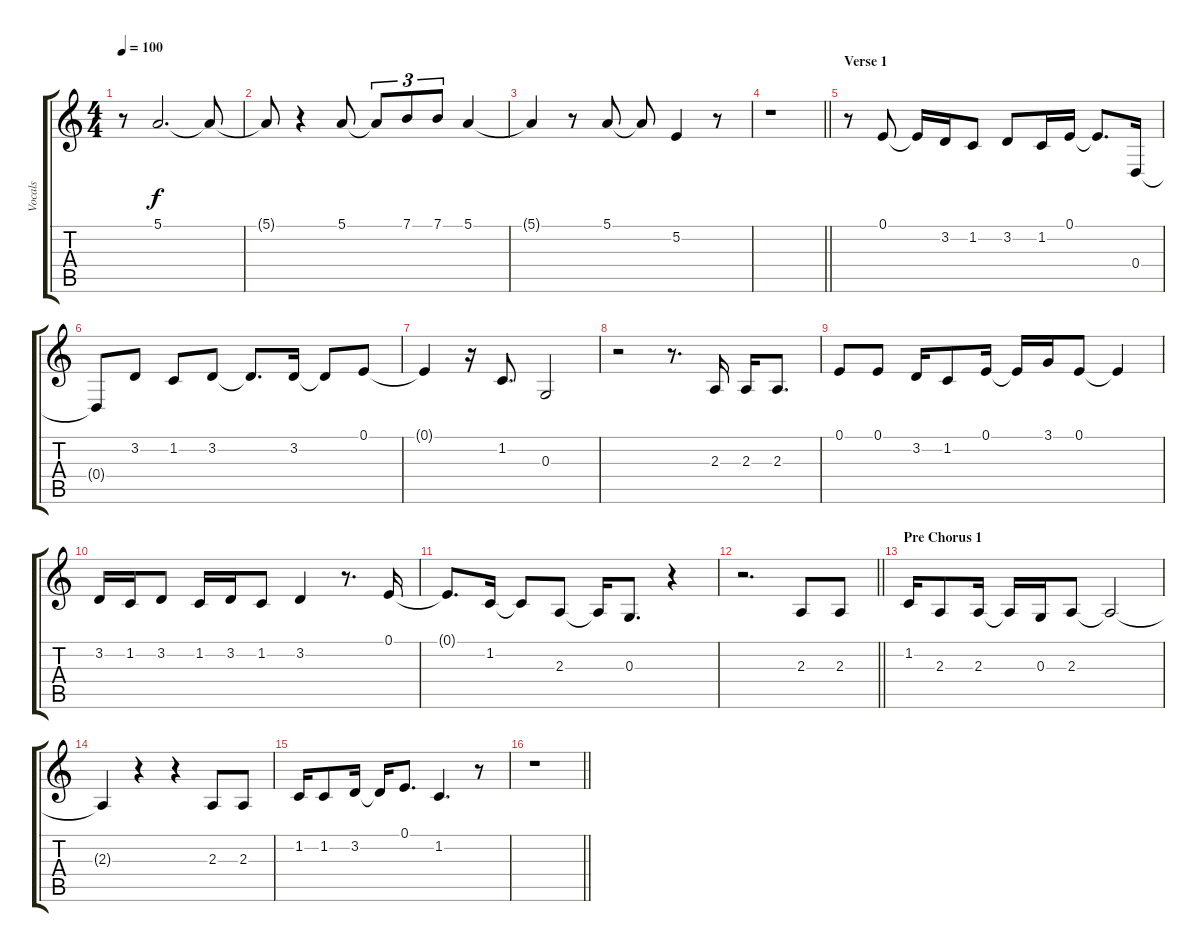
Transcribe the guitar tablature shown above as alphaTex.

\track ("Vocals" "Vocals") {instrument choiraahs}
\staff {score tabs}
\tuning (E4 B3 G3 D3 A2 E2) {hide}
\ts (4 4)
\tempo 100
\clef g2
\ks c
r.8{dy f} 5.1.2{d} 5.1{t}.8 |
5.1{t}.8 r.4 5.1.8 5.1{t}.8{tu (3 2)} 7.1.8{tu (3 2)} 7.1.8{tu (3 2)} 5.1.4 |
5.1{t}.4 r.8 5.1.8 5.1{t}.8 5.2.4 r.8 |
\barLineRight lightlight
r.1 |
\section ("" "Verse 1")
r.8 0.1.8 0.1{t}.16 3.2.16 1.2.8 3.2.8 1.2.16 0.1.16 0.1{t}.8{d} 0.4.16 |
0.4{t}.8 3.2.8 1.2.8 3.2.8 3.2{t}.8{d} 3.2.16 3.2{t}.8 0.1.8 |
0.1{t}.4 r.16 1.2.8{d} 0.3.2 |
r.2 r.8{d} 2.3.16 2.3.16 2.3.8{d} |
0.1.8 0.1.8 3.2.16 1.2.8 0.1.16 0.1{t}.16 3.1.16 0.1.8 0.1{t}.4 |
3.2.16 1.2.16 3.2.8 1.2.16 3.2.16 1.2.8 3.2.4 r.8{d} 0.1.16 |
0.1{t}.8{d} 1.2.16 1.2{t}.8 2.3.8 2.3{t}.16 0.3.8{d} r.4 |
\barLineRight lightlight
r.2{d} 2.3.8 2.3.8 |
\section ("" "Pre Chorus 1")
1.2.16 2.3.8 2.3.16 2.3{t}.16 0.3.16 2.3.8 2.3{t}.2 |
2.3{t}.4 r.4 r.4 2.3.8 2.3.8 |
1.2.16 1.2.8 3.2.16 3.2{t}.16 0.1.8{d} 1.2.4{d} r.8 |
\barLineRight lightlight
r.1
